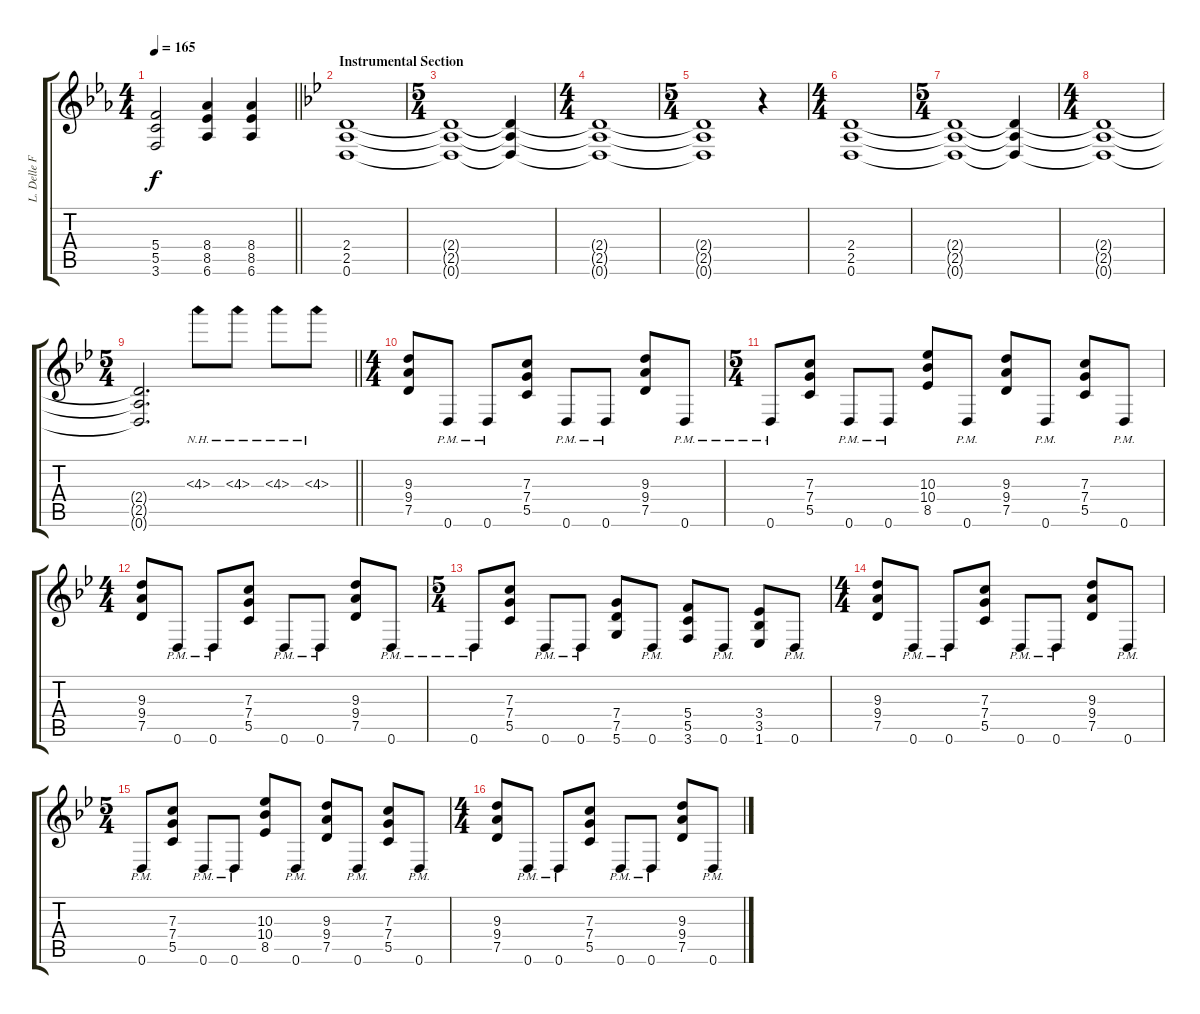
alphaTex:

\track ("L. Delle Fave (Dist. Guitar R)" "L. Delle F") {instrument overdrivenguitar}
\staff {score tabs}
\tuning (D4 A3 F3 C3 G2 D2) {hide}
\ts (4 4)
\tempo 165
\clef g2
\barLineRight lightlight
\ks cminor
(5.4 5.5 3.6).2{dy f} (8.4 8.5 6.6).4 (8.4 8.5 6.6).4 |
\section ("" "Instrumental Section")
\ks gminor
(2.4 2.5 0.6).1{volume 0} |
\ts (5 4)
(2.4{t} 2.5{t} 0.6{t}).1 (2.4{t} 2.5{t} 0.6{t}).4 |
\ts (4 4)
(2.4{t} 2.5{t} 0.6{t}).1 |
\ts (5 4)
(2.4{t} 2.5{t} 0.6{t}).1 r.4{volume 12} |
\ts (4 4)
(2.4 2.5 0.6).1{volume 0} |
\ts (5 4)
(2.4{t} 2.5{t} 0.6{t}).1 (2.4{t} 2.5{t} 0.6{t}).4 |
\ts (4 4)
(2.4{t} 2.5{t} 0.6{t}).1 |
\ts (5 4)
\barLineRight lightlight
(2.4{t} 2.5{t} 0.6{t}).2{d} 4.3{nh}.8{volume 12} 4.3{nh}.8 4.3{nh}.8 4.3{nh}.8 |
\ts (4 4)
(9.3 9.4 7.5).8 0.6{pm}.8 0.6{pm}.8 (7.3 7.4 5.5).8 0.6{pm}.8 0.6{pm}.8 (9.3 9.4 7.5).8 0.6{pm}.8 |
\ts (5 4)
0.6{pm}.8 (7.3 7.4 5.5).8 0.6{pm}.8 0.6{pm}.8 (10.3 10.4 8.5).8 0.6{pm}.8 (9.3 9.4 7.5).8 0.6{pm}.8 (7.3 7.4 5.5).8 0.6{pm}.8 |
\ts (4 4)
(9.3 9.4 7.5).8 0.6{pm}.8 0.6{pm}.8 (7.3 7.4 5.5).8 0.6{pm}.8 0.6{pm}.8 (9.3 9.4 7.5).8 0.6{pm}.8 |
\ts (5 4)
0.6{pm}.8 (7.3 7.4 5.5).8 0.6{pm}.8 0.6{pm}.8 (7.4 7.5 5.6).8 0.6{pm}.8 (5.4 5.5 3.6).8 0.6{pm}.8 (3.4 3.5 1.6).8 0.6{pm}.8 |
\ts (4 4)
(9.3 9.4 7.5).8 0.6{pm}.8 0.6{pm}.8 (7.3 7.4 5.5).8 0.6{pm}.8 0.6{pm}.8 (9.3 9.4 7.5).8 0.6{pm}.8 |
\ts (5 4)
0.6{pm}.8 (7.3 7.4 5.5).8 0.6{pm}.8 0.6{pm}.8 (10.3 10.4 8.5).8 0.6{pm}.8 (9.3 9.4 7.5).8 0.6{pm}.8 (7.3 7.4 5.5).8 0.6{pm}.8 |
\ts (4 4)
(9.3 9.4 7.5).8 0.6{pm}.8 0.6{pm}.8 (7.3 7.4 5.5).8 0.6{pm}.8 0.6{pm}.8 (9.3 9.4 7.5).8 0.6{pm}.8
